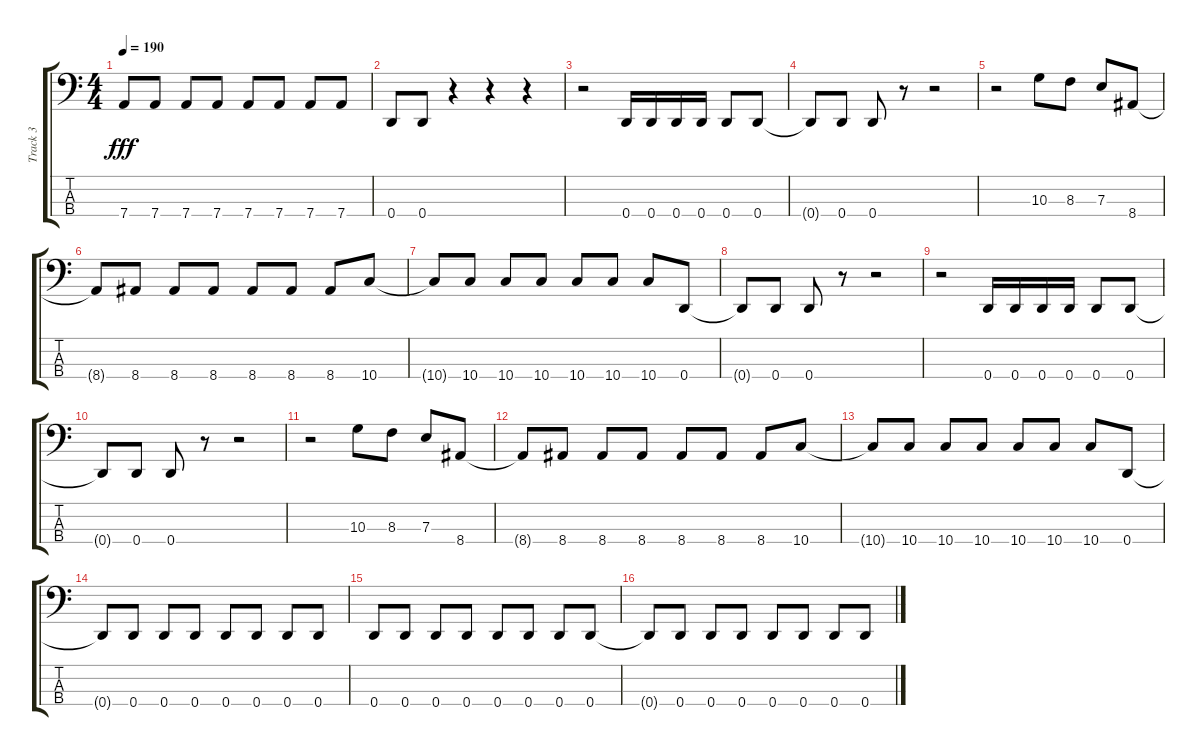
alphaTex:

\track ("Track 3" "Track 3") {instrument electricbassfinger}
\staff {score tabs}
\tuning (G2 D2 A1 D1) {hide}
\ts (4 4)
\tempo 190
\clef f4
\ks c
7.4.8{dy fff} 7.4.8 7.4.8 7.4.8 7.4.8 7.4.8 7.4.8 7.4.8 |
0.4.8 0.4.8 r.4 r.4 r.4 |
r.2 0.4.16 0.4.16 0.4.16 0.4.16 0.4.8 0.4.8 |
0.4{t}.8 0.4.8 0.4.8 r.8 r.2 |
r.2 10.3.8 8.3.8 7.3.8 8.4.8 |
8.4{t}.8 8.4.8 8.4.8 8.4.8 8.4.8 8.4.8 8.4.8 10.4.8 |
10.4{t}.8 10.4.8 10.4.8 10.4.8 10.4.8 10.4.8 10.4.8 0.4.8 |
0.4{t}.8 0.4.8 0.4.8 r.8 r.2 |
r.2 0.4.16 0.4.16 0.4.16 0.4.16 0.4.8 0.4.8 |
0.4{t}.8 0.4.8 0.4.8 r.8 r.2 |
r.2 10.3.8 8.3.8 7.3.8 8.4.8 |
8.4{t}.8 8.4.8 8.4.8 8.4.8 8.4.8 8.4.8 8.4.8 10.4.8 |
10.4{t}.8 10.4.8 10.4.8 10.4.8 10.4.8 10.4.8 10.4.8 0.4.8 |
0.4{t}.8 0.4.8 0.4.8 0.4.8 0.4.8 0.4.8 0.4.8 0.4.8 |
0.4.8 0.4.8 0.4.8 0.4.8 0.4.8 0.4.8 0.4.8 0.4.8 |
0.4{t}.8 0.4.8 0.4.8 0.4.8 0.4.8 0.4.8 0.4.8 0.4.8
